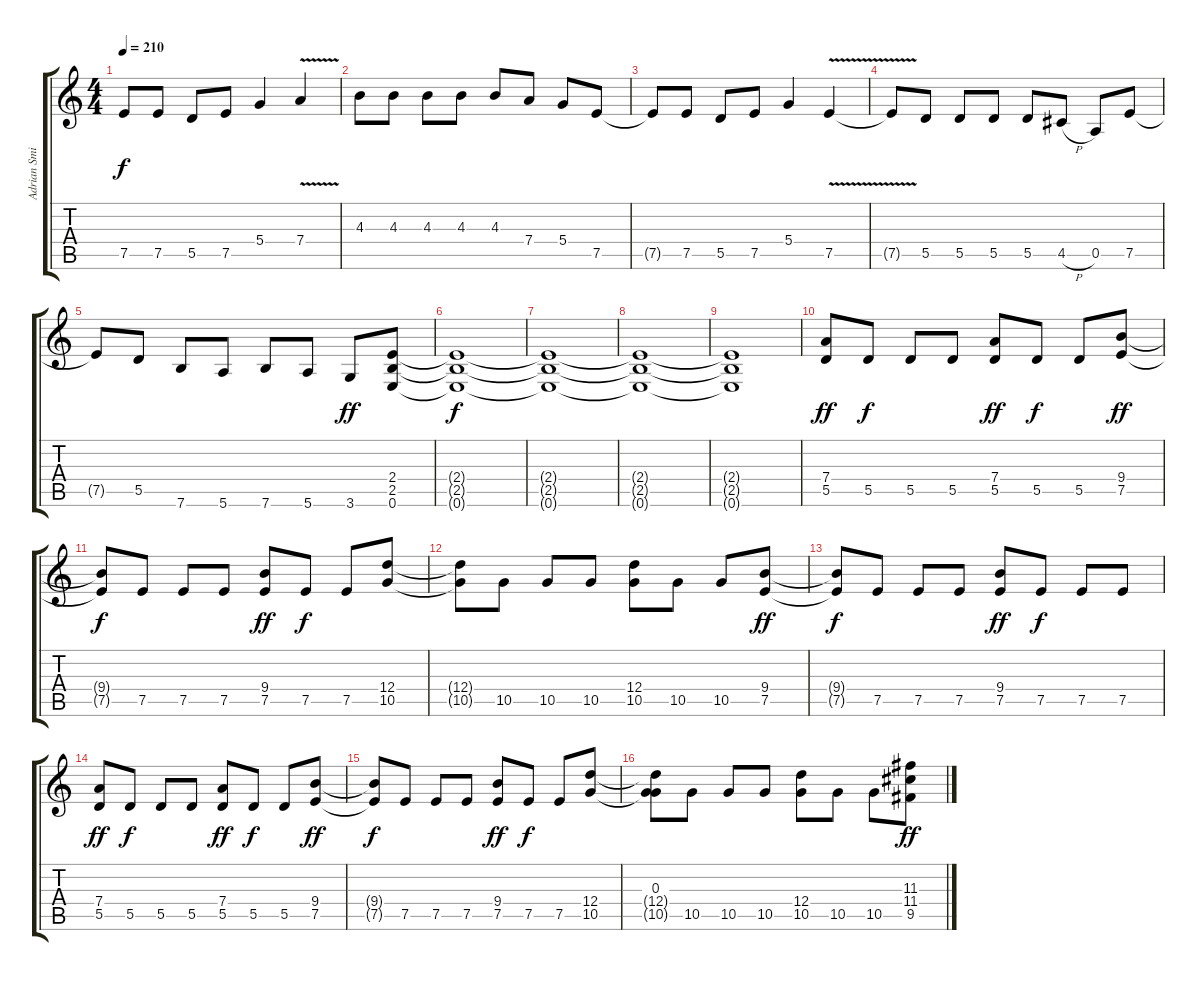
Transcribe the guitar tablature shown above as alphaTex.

\track ("Adrian Smith" "Adrian Smi") {instrument distortionguitar}
\staff {score tabs}
\tuning (E4 B3 G3 D3 A2 E2) {hide}
\ts (4 4)
\tempo 210
\clef g2
\ks c
7.5{t}.8{dy f} 7.5.8 5.5.8 7.5.8 5.4.4 7.4{v}.4 |
4.3.8 4.3.8 4.3.8 4.3.8 4.3.8 7.4.8 5.4.8 7.5.8 |
7.5{t}.8 7.5.8 5.5.8 7.5.8 5.4.4 7.5{v}.4 |
7.5{t}.8 5.5.8 5.5.8 5.5.8 5.5.8 4.5{h}.8 0.5.8 7.5.8 |
7.5{t}.8 5.5.8 7.6.8 5.6.8 7.6.8 5.6.8 3.6.8{dy ff} (2.4 2.5 0.6).8 |
(2.4{t} 2.5{t} 0.6{t}).1{dy f} |
(2.4{t} 2.5{t} 0.6{t}).1 |
(2.4{t} 2.5{t} 0.6{t}).1 |
(2.4{t} 2.5{t} 0.6{t}).1 |
(7.4 5.5).8{dy ff} 5.5.8{dy f} 5.5.8 5.5.8 (7.4 5.5).8{dy ff} 5.5.8{dy f} 5.5.8 (9.4 7.5).8{dy ff} |
(9.4{t} 7.5{t}).8{dy f} 7.5.8 7.5.8 7.5.8 (9.4 7.5).8{dy ff} 7.5.8{dy f} 7.5.8 (12.4 10.5).8 |
(12.4{t} 10.5{t}).8 10.5.8 10.5.8 10.5.8 (12.4 10.5).8 10.5.8 10.5.8 (9.4 7.5).8{dy ff} |
(9.4{t} 7.5{t}).8{dy f} 7.5.8 7.5.8 7.5.8 (9.4 7.5).8{dy ff} 7.5.8{dy f} 7.5.8 7.5.8 |
(7.4 5.5).8{dy ff} 5.5.8{dy f} 5.5.8 5.5.8 (7.4 5.5).8{dy ff} 5.5.8{dy f} 5.5.8 (9.4 7.5).8{dy ff} |
(9.4{t} 7.5{t}).8{dy f} 7.5.8 7.5.8 7.5.8 (9.4 7.5).8{dy ff} 7.5.8{dy f} 7.5.8 (12.4 10.5).8 |
(0.3 12.4{t} 10.5{t}).8 10.5.8 10.5.8 10.5.8 (12.4 10.5).8 10.5.8 10.5.8 (11.3 11.4 9.5).8{dy ff}
